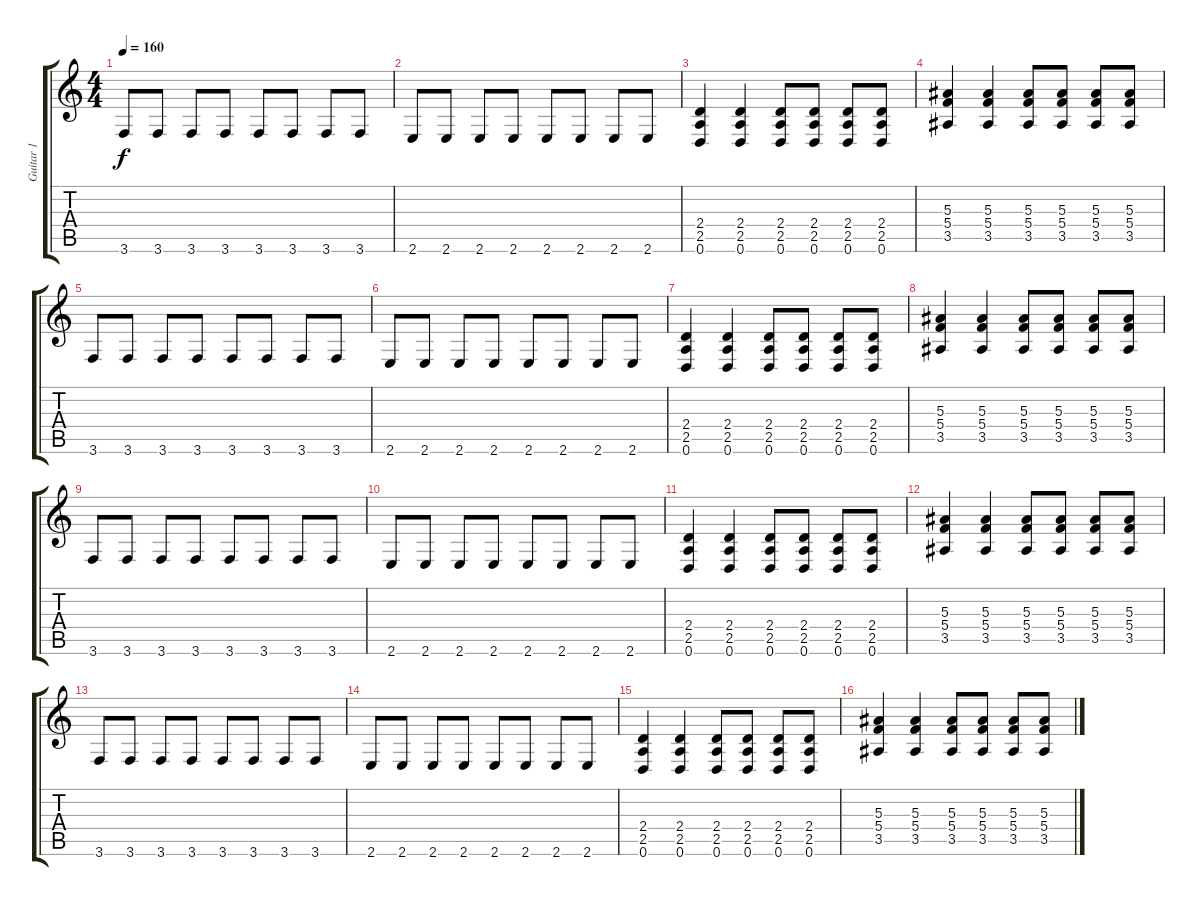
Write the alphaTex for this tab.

\track ("Guitar 1" "Guitar 1") {instrument distortionguitar}
\staff {score tabs}
\tuning (D4 A3 F3 C3 G2 D2) {hide}
\ts (4 4)
\tempo 160
\clef g2
\ks c
3.6.8{dy f} 3.6.8 3.6.8 3.6.8 3.6.8 3.6.8 3.6.8 3.6.8 |
2.6.8 2.6.8 2.6.8 2.6.8 2.6.8 2.6.8 2.6.8 2.6.8 |
(2.4 2.5 0.6).4 (2.4 2.5 0.6).4 (2.4 2.5 0.6).8 (2.4 2.5 0.6).8 (2.4 2.5 0.6).8 (2.4 2.5 0.6).8 |
(5.3 5.4 3.5).4 (5.3 5.4 3.5).4 (5.3 5.4 3.5).8 (5.3 5.4 3.5).8 (5.3 5.4 3.5).8 (5.3 5.4 3.5).8 |
3.6.8 3.6.8 3.6.8 3.6.8 3.6.8 3.6.8 3.6.8 3.6.8 |
2.6.8 2.6.8 2.6.8 2.6.8 2.6.8 2.6.8 2.6.8 2.6.8 |
(2.4 2.5 0.6).4 (2.4 2.5 0.6).4 (2.4 2.5 0.6).8 (2.4 2.5 0.6).8 (2.4 2.5 0.6).8 (2.4 2.5 0.6).8 |
(5.3 5.4 3.5).4 (5.3 5.4 3.5).4 (5.3 5.4 3.5).8 (5.3 5.4 3.5).8 (5.3 5.4 3.5).8 (5.3 5.4 3.5).8 |
3.6.8 3.6.8 3.6.8 3.6.8 3.6.8 3.6.8 3.6.8 3.6.8 |
2.6.8 2.6.8 2.6.8 2.6.8 2.6.8 2.6.8 2.6.8 2.6.8 |
(2.4 2.5 0.6).4 (2.4 2.5 0.6).4 (2.4 2.5 0.6).8 (2.4 2.5 0.6).8 (2.4 2.5 0.6).8 (2.4 2.5 0.6).8 |
(5.3 5.4 3.5).4 (5.3 5.4 3.5).4 (5.3 5.4 3.5).8 (5.3 5.4 3.5).8 (5.3 5.4 3.5).8 (5.3 5.4 3.5).8 |
3.6.8 3.6.8 3.6.8 3.6.8 3.6.8 3.6.8 3.6.8 3.6.8 |
2.6.8 2.6.8 2.6.8 2.6.8 2.6.8 2.6.8 2.6.8 2.6.8 |
(2.4 2.5 0.6).4 (2.4 2.5 0.6).4 (2.4 2.5 0.6).8 (2.4 2.5 0.6).8 (2.4 2.5 0.6).8 (2.4 2.5 0.6).8 |
(5.3 5.4 3.5).4 (5.3 5.4 3.5).4 (5.3 5.4 3.5).8 (5.3 5.4 3.5).8 (5.3 5.4 3.5).8 (5.3 5.4 3.5).8
